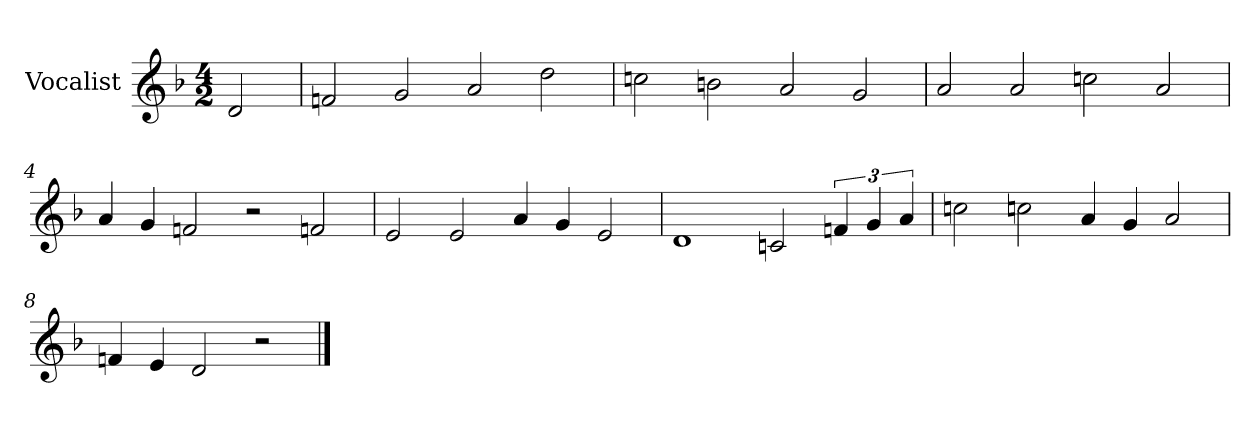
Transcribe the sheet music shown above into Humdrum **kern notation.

**kern
*part1
*staff1
*I"Vocalist
*k[b-]
*d:
*M4/2
=
2d
=1
2fn
2g
2a
2dd
=2
2ccn
2bn
2a
2g
=3
2a
2a
2ccn
2a
=4
4a
4g
2fn
2r
2fn
=5
2e
2e
4a
4g
2e
=6
1d
2cn
6fn
6g
6a
=7
2ccn
2ccn
4a
4g
2a
=8
4fn
4e
2d
2r
==
*-
